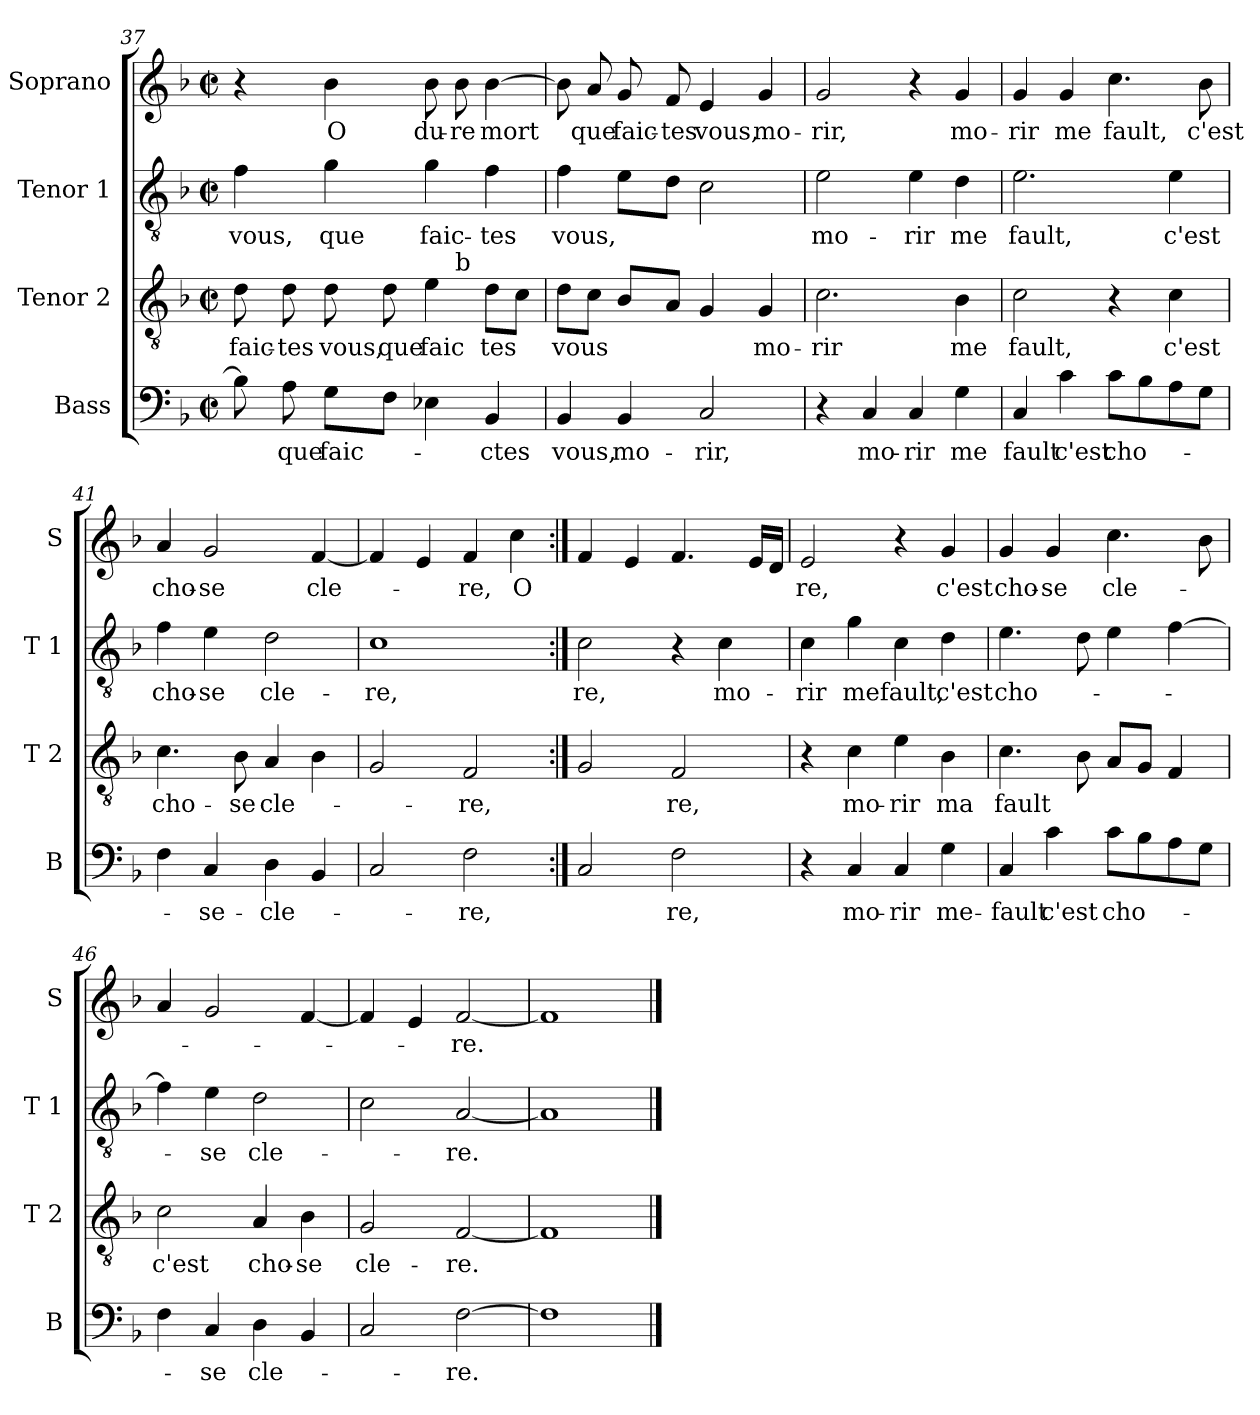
**kern	**text	**kern	**text	**kern	**text	**kern	**text
*part4	*part4	*part3	*part3	*part2	*part2	*part1	*part1
*staff4	*staff4	*staff3	*staff3	*staff2	*staff2	*staff1	*staff1
*I"Bass	*	*I"Tenor 2	*	*I"Tenor 1	*	*I"Soprano	*
*I'B	*	*I'T 2	*	*I'T 1	*	*I'S	*
*clefF4	*	*clefGv2	*	*clefGv2	*	*clefG2	*
*k[b-]	*	*k[b-]	*	*k[b-]	*	*k[b-]	*
*F:	*	*F:	*	*F:	*	*F:	*
*M2/2	*	*M2/2	*	*M2/2	*	*M2/2	*
*met(c|)	*	*met(c|)	*	*met(c|)	*	*met(c|)	*
=37	=37	=37	=37	=37	=37	=37	=37
*	*	*^	*	*	*	*	*
8B-\]	.	8d\	2ryy	faic-	4f\	vous,	4r	.
8A\	que	8d\	.	-tes	.	.	.	.
8G\L	faic-	8d\	.	vous,	4g\	que	4b-\	O
8F\J	.	8d\	.	que	.	.	.	.
4E-X\	.	4e\	8ryy	faic	4g\	faic-	8b-\	du-
!	!	!	!LO:TX:a:t=b	!	!	!	!	!
.	.	.	4.ryy	.	.	.	8b-\	-re
4BB-/	-ctes	8d\L	.	tes	4f\	-tes	[4b-\	mort
.	.	8c\J	.	.	.	.	.	.
*	*	*v	*v	*	*	*	*	*
!!LO:LB:g=z
=38	=38	=38	=38	=38	=38	=38	=38
4BB-/	vous,	8d\L	vous	4f\	vous,	8b-\]	.
.	.	8c\J	.	.	.	8a/	que
4BB-/	mo-	8B-/L	.	8e\L	.	8g/	faic-
.	.	8A/J	.	8d\J	.	8f/	-tes
2C/	-rir,	4G/	.	2c\	.	4e/	vous,
.	.	4G/	mo-	.	.	4g/	mo-
=39	=39	=39	=39	=39	=39	=39	=39
4r	.	2.c\	-rir	2e\	mo-	2g/	-rir,
4C/	mo-	.	.	.	.	.	.
4C/	-rir	.	.	4e\	-rir	4r	.
4G\	me	4B-\	me	4d\	me	4g/	mo-
=40	=40	=40	=40	=40	=40	=40	=40
4C/	fault	2c\	fault,	2.e\	fault,	4g/	-rir
4c\	c'est	.	.	.	.	4g/	me
8c\L	cho-	4r	.	.	.	4.cc\	fault,
8B-\	.	.	.	.	.	.	.
8A\	.	4c\	c'est	4e\	c'est	.	.
8G\J	.	.	.	.	.	8b-\	c'est
=41	=41	=41	=41	=41	=41	=41	=41
4F\	.	4.c\	cho-	4f\	cho-	4a/	cho-
4C/	-se-	.	.	4e\	-se	2g/	-se
.	.	8B-\	-se	.	.	.	.
4D\	-cle-	4A/	cle-	2d\	cle-	.	.
4BB-/	.	4B-\	.	.	.	[4f/	cle-
=42	=42	=42	=42	=42	=42	=42	=42
2C/	.	2G/	.	1c	-re,	4f/]	.
.	.	.	.	.	.	4e/	.
2F\	-re,	2F/	-re,	.	.	4f/	-re,
.	.	.	.	.	.	4cc\	O
!!LO:LB:g=z
=43:|!	=43:|!	=43:|!	=43:|!	=43:|!	=43:|!	=43:|!	=43:|!
2C/	.	2G/	.	2c\	re,	4f/	.
.	.	.	.	.	.	4e/	.
2F\	re,	2F/	re,	4r	.	4.f/	.
.	.	.	.	4c\	mo-	.	.
.	.	.	.	.	.	16e/LL	.
.	.	.	.	.	.	16d/JJ	.
=44	=44	=44	=44	=44	=44	=44	=44
4r	.	4r	.	4c\	-rir	2e/	re,
4C/	mo-	4c\	mo-	4g\	me	.	.
4C/	-rir	4e\	-rir	4c\	fault,	4r	.
4G\	me-	4B-\	ma	4d\	c'est	4g/	c'est
=45	=45	=45	=45	=45	=45	=45	=45
4C/	-fault	4.c\	fault	4.e\	cho-	4g/	cho-
4c\	c'est	.	.	.	.	4g/	-se
.	.	8B-\	.	8d\	.	.	.
8c\L	cho-	8A/L	.	4e\	.	4.cc\	cle-
8B-\	.	8G/J	.	.	.	.	.
8A\	.	4F/	.	[4f\	.	.	.
8G\J	.	.	.	.	.	8b-\	.
=46	=46	=46	=46	=46	=46	=46	=46
4F\	.	2c\	c'est	4f\]	.	4a/	.
4C/	-se	.	.	4e\	-se	2g/	.
4D\	cle-	4A/	cho-	2d\	cle-	.	.
4BB-/	.	4B-\	-se	.	.	[4f/	.
=47	=47	=47	=47	=47	=47	=47	=47
2C/	.	2G/	cle-	2c\	.	4f/]	.
.	.	.	.	.	.	4e/	.
[2F\	-re.	[2F/	-re.	[2A/	-re.	[2f/	-re.
=48	=48	=48	=48	=48	=48	=48	=48
1F]	.	1F]	.	1A]	.	1f]	.
==	==	==	==	==	==	==	==
*-	*-	*-	*-	*-	*-	*-	*-
